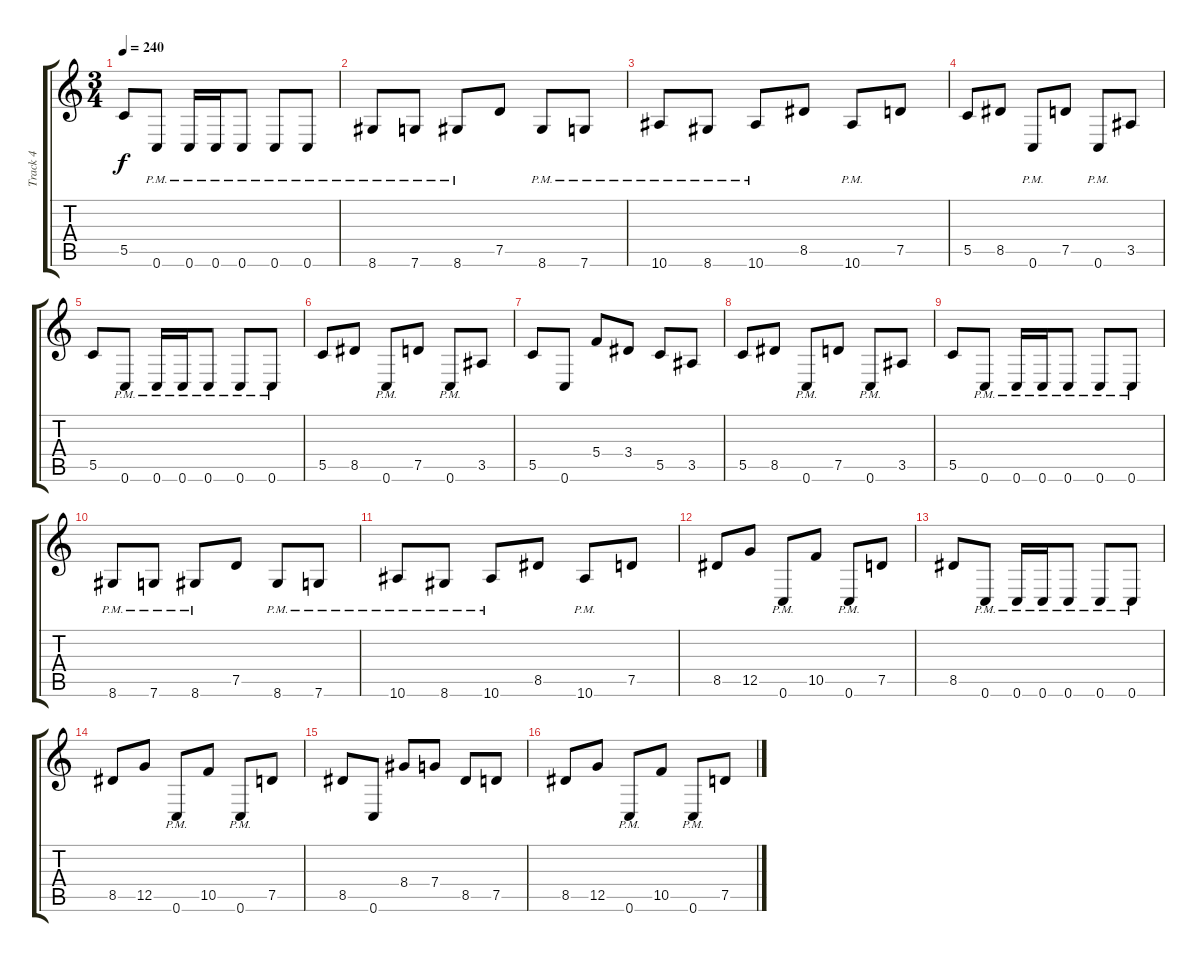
\track ("Track 4" "Track 4") {instrument distortionguitar}
\staff {score tabs}
\tuning (D4 A3 F3 C3 G2 C2) {hide}
\ts (3 4)
\tempo 240
\clef g2
\ks c
5.5.8{dy f} 0.6{pm}.8 0.6{pm}.16 0.6{pm}.16 0.6{pm}.8 0.6{pm}.8 0.6{pm}.8 |
8.6{pm}.8 7.6{pm}.8 8.6{pm}.8 7.5.8 8.6{pm}.8 7.6{pm}.8 |
10.6{pm}.8 8.6{pm}.8 10.6{pm}.8 8.5.8 10.6{pm}.8 7.5.8 |
5.5.8 8.5.8 0.6{pm}.8 7.5.8 0.6{pm}.8 3.5.8 |
5.5.8 0.6{pm}.8 0.6{pm}.16 0.6{pm}.16 0.6{pm}.8 0.6{pm}.8 0.6{pm}.8 |
5.5.8 8.5.8 0.6{pm}.8 7.5.8 0.6{pm}.8 3.5.8 |
5.5.8 0.6.8 5.4.8 3.4.8 5.5.8 3.5.8 |
5.5.8 8.5.8 0.6{pm}.8 7.5.8 0.6{pm}.8 3.5.8 |
5.5.8 0.6{pm}.8 0.6{pm}.16 0.6{pm}.16 0.6{pm}.8 0.6{pm}.8 0.6{pm}.8 |
8.6{pm}.8 7.6{pm}.8 8.6{pm}.8 7.5.8 8.6{pm}.8 7.6{pm}.8 |
10.6{pm}.8 8.6{pm}.8 10.6{pm}.8 8.5.8 10.6{pm}.8 7.5.8 |
8.5.8 12.5.8 0.6{pm}.8 10.5.8 0.6{pm}.8 7.5.8 |
8.5.8 0.6{pm}.8 0.6{pm}.16 0.6{pm}.16 0.6{pm}.8 0.6{pm}.8 0.6{pm}.8 |
8.5.8 12.5.8 0.6{pm}.8 10.5.8 0.6{pm}.8 7.5.8 |
8.5.8 0.6.8 8.4.8 7.4.8 8.5.8 7.5.8 |
8.5.8 12.5.8 0.6{pm}.8 10.5.8 0.6{pm}.8 7.5.8
